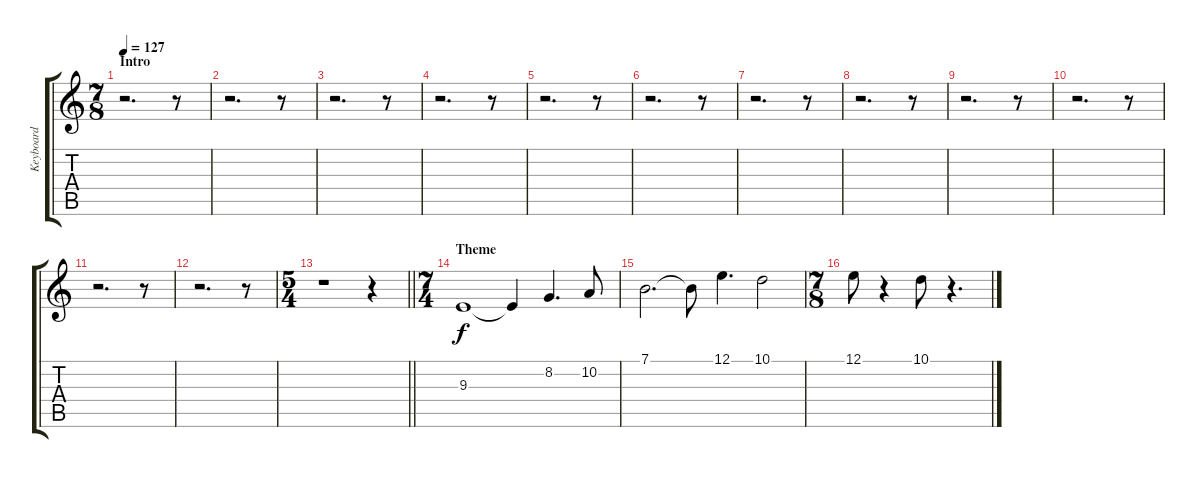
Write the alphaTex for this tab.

\track ("Keyboard" "Keyboard") {instrument stringensemble1}
\staff {score tabs}
\tuning (E4 B3 G3 D3 A2 E2) {hide}
\ts (7 8)
\section ("" "Intro")
\tempo 127
\clef g2
\ks c
r.2{d dy f instrument stringensemble1} r.8 |
r.2{d} r.8 |
r.2{d} r.8 |
r.2{d} r.8 |
r.2{d} r.8 |
r.2{d} r.8 |
r.2{d} r.8 |
r.2{d} r.8 |
r.2{d} r.8 |
r.2{d} r.8 |
r.2{d} r.8 |
r.2{d} r.8 |
\ts (5 4)
\barLineRight lightlight
r.1 r.4 |
\ts (7 4)
\section ("" "Theme")
9.3.1 9.3{t}.4 8.2.4{d} 10.2.8 |
7.1.2{d} 7.1{t}.8 12.1.4{d} 10.1.2 |
\ts (7 8)
12.1.8 r.4 10.1.8 r.4{d}
